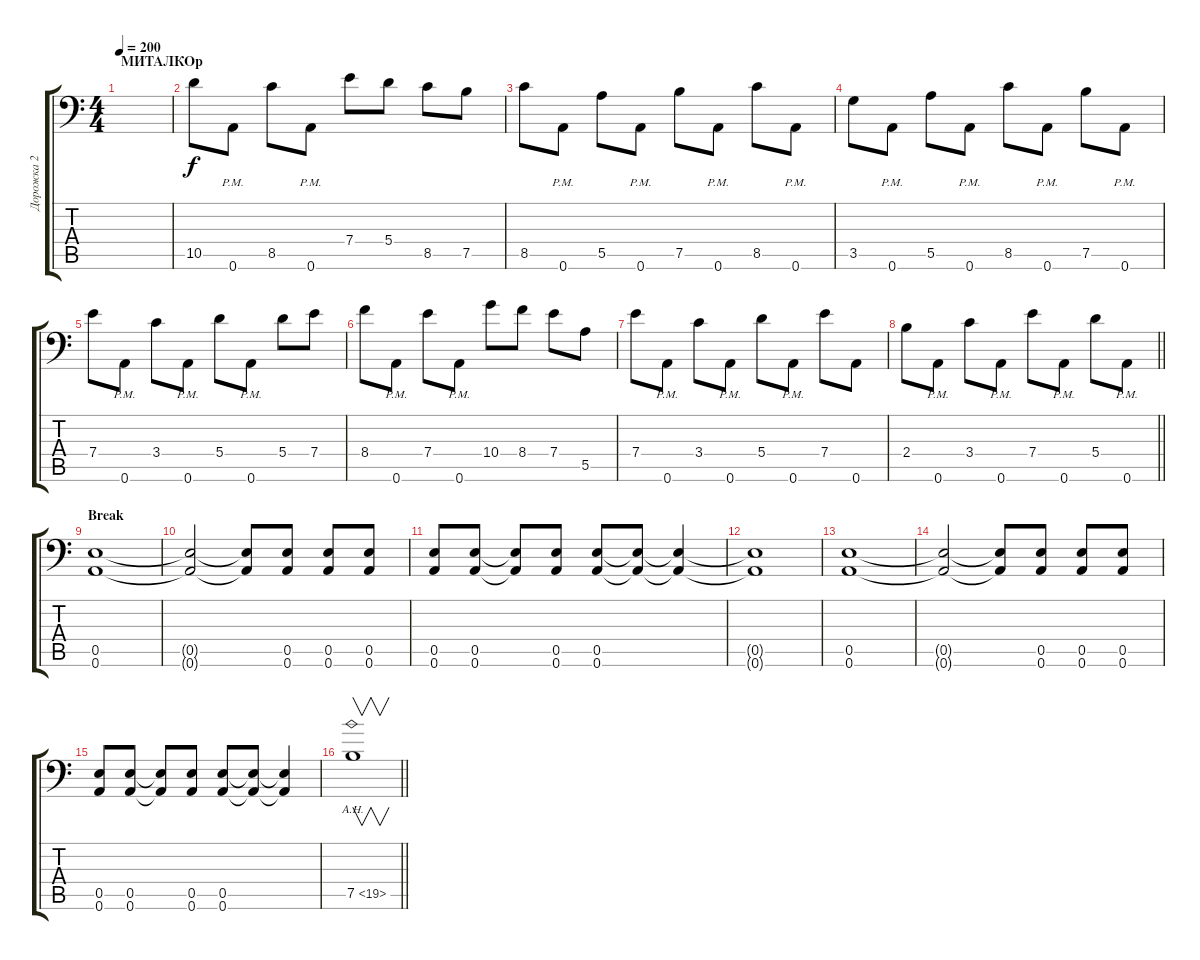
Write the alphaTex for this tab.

\track ("Дорожка 2" "Дорожка 2") {instrument distortionguitar}
\staff {score tabs}
\tuning (B3 Gb3 D3 A2 E2 A1) {hide}
\ts (4 4)
\section ("" "МИТАЛКОр")
\tempo 200
\clef f4
\ks c
|
10.5.8 0.6{pm}.8 8.5.8 0.6{pm}.8 7.4.8 5.4.8 8.5.8 7.5.8 |
8.5.8 0.6{pm}.8 5.5.8 0.6{pm}.8 7.5.8 0.6{pm}.8 8.5.8 0.6{pm}.8 |
3.5.8 0.6{pm}.8 5.5.8 0.6{pm}.8 8.5.8 0.6{pm}.8 7.5.8 0.6{pm}.8 |
7.4.8 0.6{pm}.8 3.4.8 0.6{pm}.8 5.4.8 0.6{pm}.8 5.4.8 7.4.8 |
8.4.8 0.6{pm}.8 7.4.8 0.6{pm}.8 10.4.8 8.4.8 7.4.8 5.5.8 |
7.4.8 0.6{pm}.8 3.4.8 0.6{pm}.8 5.4.8 0.6{pm}.8 7.4.8 0.6.8 |
\barLineRight lightlight
2.4.8 0.6{pm}.8 3.4.8 0.6{pm}.8 7.4.8 0.6{pm}.8 5.4.8 0.6{pm}.8 |
\section ("" "Break")
(0.5 0.6).1 |
(0.5{t} 0.6{t}).2 (0.5{t} 0.6{t}).8 (0.5 0.6).8 (0.5 0.6).8 (0.5 0.6).8 |
(0.5 0.6).8 (0.5 0.6).8 (0.5{t} 0.6{t}).8 (0.5 0.6).8 (0.5 0.6).8 (0.5{t} 0.6{t}).8 (0.5{t} 0.6{t}).4 |
(0.5{t} 0.6{t}).1 |
(0.5 0.6).1 |
(0.5{t} 0.6{t}).2 (0.5{t} 0.6{t}).8 (0.5 0.6).8 (0.5 0.6).8 (0.5 0.6).8 |
(0.5 0.6).8 (0.5 0.6).8 (0.5{t} 0.6{t}).8 (0.5 0.6).8 (0.5 0.6).8 (0.5{t} 0.6{t}).8 (0.5{t} 0.6{t}).4 |
\barLineRight lightlight
7.5{ah 12}.1{v}
